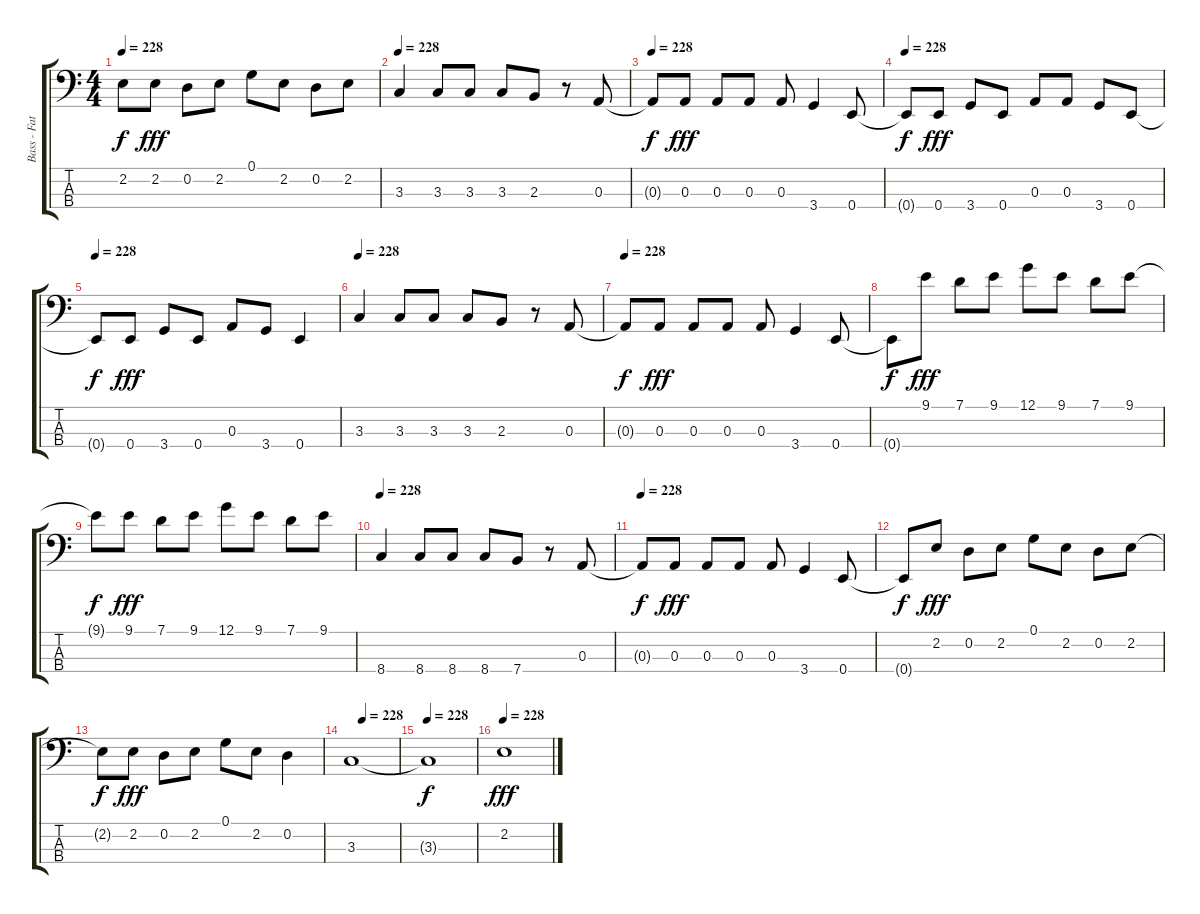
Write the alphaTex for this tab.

\track ("Bass - Fat Mike" "Bass - Fat") {instrument electricbasspick}
\staff {score tabs}
\tuning (G2 D2 A1 E1) {hide}
\ts (4 4)
\tempo 228
\clef f4
\ks c
2.2{t}.8{dy f} 2.2.8{dy fff} 0.2.8 2.2.8 0.1.8 2.2.8 0.2.8 2.2.8 |
\tempo 228
3.3.4 3.3.8 3.3.8 3.3.8 2.3.8 r.8 0.3.8 |
\tempo 228
0.3{t}.8{dy f} 0.3.8{dy fff} 0.3.8 0.3.8 0.3.8 3.4.4 0.4.8 |
\tempo 228
0.4{t}.8{dy f} 0.4.8{dy fff} 3.4.8 0.4.8 0.3.8 0.3.8 3.4.8 0.4.8 |
\tempo 228
0.4{t}.8{dy f} 0.4.8{dy fff} 3.4.8 0.4.8 0.3.8 3.4.8 0.4.4 |
\tempo 228
3.3.4 3.3.8 3.3.8 3.3.8 2.3.8 r.8 0.3.8 |
\tempo 228
0.3{t}.8{dy f} 0.3.8{dy fff} 0.3.8 0.3.8 0.3.8 3.4.4 0.4.8 |
0.4{t}.8{dy f} 9.1.8{dy fff} 7.1.8 9.1.8 12.1.8 9.1.8 7.1.8 9.1.8 |
9.1{t}.8{dy f} 9.1.8{dy fff} 7.1.8 9.1.8 12.1.8 9.1.8 7.1.8 9.1.8 |
\tempo 228
8.4.4 8.4.8 8.4.8 8.4.8 7.4.8 r.8 0.3.8 |
\tempo 228
0.3{t}.8{dy f} 0.3.8{dy fff} 0.3.8 0.3.8 0.3.8 3.4.4 0.4.8 |
0.4{t}.8{dy f} 2.2.8{dy fff} 0.2.8 2.2.8 0.1.8 2.2.8 0.2.8 2.2.8 |
2.2{t}.8{dy f} 2.2.8{dy fff} 0.2.8 2.2.8 0.1.8 2.2.8 0.2.4 |
\tempo (228 0.25)
3.3.1 |
\tempo 228
3.3{t}.1{dy f} |
\tempo 228
2.2.1{dy fff}
